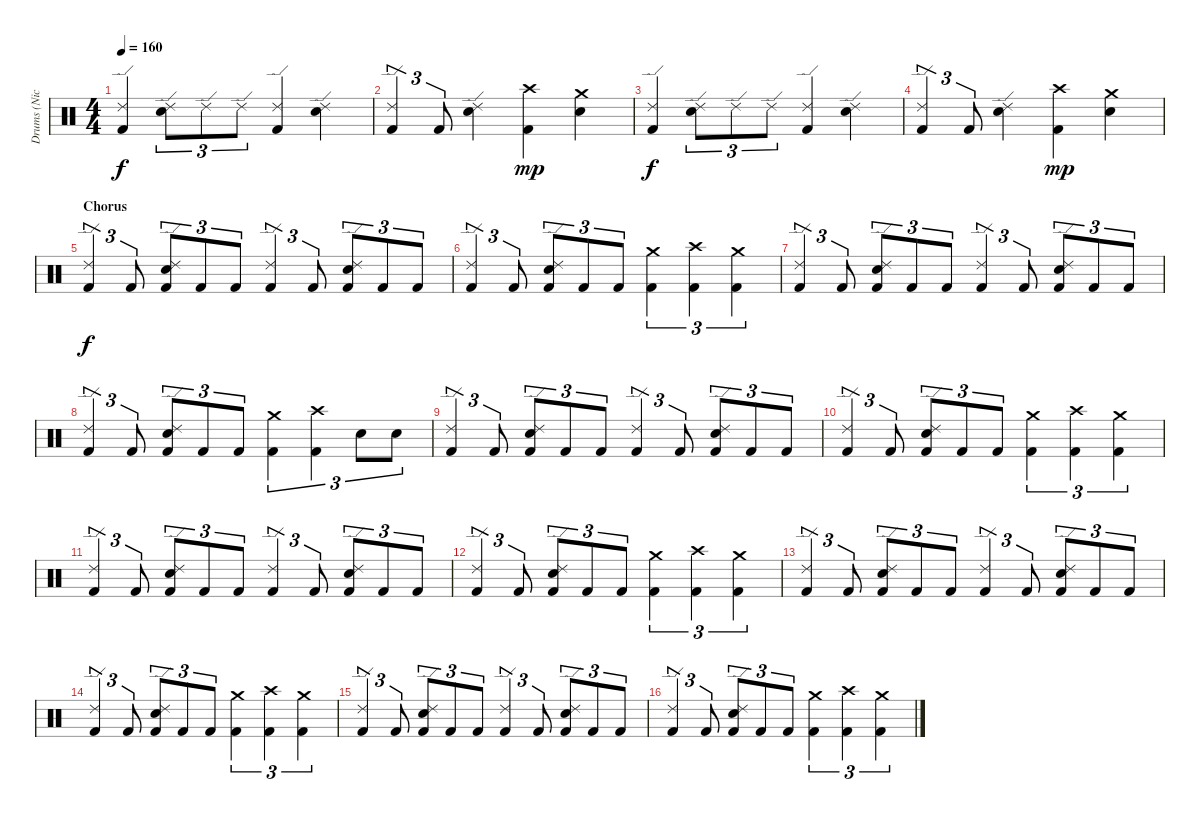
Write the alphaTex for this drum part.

\track ("Drums (Nick Menza)" "Drums (Nic") {instrument percussion}
\staff {score}
\articulation defaults
\ts (4 4)
\tempo 160
\clef neutral
\ks c
("Ride (edge) 2" "Kick (hit) 2").4{dy f} ("Ride (edge) 2" "Snare (hit) 2").8{tu (3 2)} "Ride (edge) 2".8{tu (3 2)} "Ride (edge) 2".8{tu (3 2)} ("Ride (edge) 2" "Kick (hit) 2").4 ("Ride (edge) 2" "Snare (hit) 2").4 |
("Ride (edge) 2" "Kick (hit) 2").4{tu (3 2)} "Kick (hit) 2".8{tu (3 2)} ("Ride (edge) 2" "Snare (hit) 2").4 ("Crash high (hit)" "Kick (hit) 2").4{dy mp} ("Crash medium (hit)" "Snare (hit) 2").4 |
("Ride (edge) 2" "Kick (hit) 2").4{dy f} ("Ride (edge) 2" "Snare (hit) 2").8{tu (3 2)} "Ride (edge) 2".8{tu (3 2)} "Ride (edge) 2".8{tu (3 2)} ("Ride (edge) 2" "Kick (hit) 2").4 ("Ride (edge) 2" "Snare (hit) 2").4 |
("Ride (edge) 2" "Kick (hit) 2").4{tu (3 2)} "Kick (hit) 2".8{tu (3 2)} ("Ride (edge) 2" "Snare (hit) 2").4 ("Crash high (hit)" "Kick (hit) 2").4{dy mp} ("Crash medium (hit)" "Snare (hit) 2").4 |
\section ("" "Chorus")
("Ride (edge) 2" "Kick (hit) 2").4{tu (3 2) dy f} "Kick (hit) 2".8{tu (3 2)} ("Ride (edge) 2" "Snare (hit) 2" "Kick (hit) 2").8{tu (3 2)} "Kick (hit) 2".8{tu (3 2)} "Kick (hit) 2".8{tu (3 2)} ("Ride (edge) 2" "Kick (hit) 2").4{tu (3 2)} "Kick (hit) 2".8{tu (3 2)} ("Ride (edge) 2" "Snare (hit) 2" "Kick (hit) 2").8{tu (3 2)} "Kick (hit) 2".8{tu (3 2)} "Kick (hit) 2".8{tu (3 2)} |
("Ride (edge) 2" "Kick (hit) 2").4{tu (3 2)} "Kick (hit) 2".8{tu (3 2)} ("Ride (edge) 2" "Snare (hit) 2" "Kick (hit) 2").8{tu (3 2)} "Kick (hit) 2".8{tu (3 2)} "Kick (hit) 2".8{tu (3 2)} ("Crash medium (hit)" "Kick (hit) 2").4{tu (3 2)} ("Crash high (hit)" "Kick (hit) 2").4{tu (3 2)} ("Crash medium (hit)" "Kick (hit) 2").4{tu (3 2)} |
("Ride (edge) 2" "Kick (hit) 2").4{tu (3 2)} "Kick (hit) 2".8{tu (3 2)} ("Ride (edge) 2" "Snare (hit) 2" "Kick (hit) 2").8{tu (3 2)} "Kick (hit) 2".8{tu (3 2)} "Kick (hit) 2".8{tu (3 2)} ("Ride (edge) 2" "Kick (hit) 2").4{tu (3 2)} "Kick (hit) 2".8{tu (3 2)} ("Ride (edge) 2" "Snare (hit) 2" "Kick (hit) 2").8{tu (3 2)} "Kick (hit) 2".8{tu (3 2)} "Kick (hit) 2".8{tu (3 2)} |
("Ride (edge) 2" "Kick (hit) 2").4{tu (3 2)} "Kick (hit) 2".8{tu (3 2)} ("Ride (edge) 2" "Snare (hit) 2" "Kick (hit) 2").8{tu (3 2)} "Kick (hit) 2".8{tu (3 2)} "Kick (hit) 2".8{tu (3 2)} ("Crash medium (hit)" "Kick (hit) 2").4{tu (3 2)} ("Crash high (hit)" "Kick (hit) 2").4{tu (3 2)} "Snare (hit) 2".8{tu (3 2)} "Snare (hit) 2".8{tu (3 2)} |
("Ride (edge) 2" "Kick (hit) 2").4{tu (3 2)} "Kick (hit) 2".8{tu (3 2)} ("Ride (edge) 2" "Snare (hit) 2" "Kick (hit) 2").8{tu (3 2)} "Kick (hit) 2".8{tu (3 2)} "Kick (hit) 2".8{tu (3 2)} ("Ride (edge) 2" "Kick (hit) 2").4{tu (3 2)} "Kick (hit) 2".8{tu (3 2)} ("Ride (edge) 2" "Snare (hit) 2" "Kick (hit) 2").8{tu (3 2)} "Kick (hit) 2".8{tu (3 2)} "Kick (hit) 2".8{tu (3 2)} |
("Ride (edge) 2" "Kick (hit) 2").4{tu (3 2)} "Kick (hit) 2".8{tu (3 2)} ("Ride (edge) 2" "Snare (hit) 2" "Kick (hit) 2").8{tu (3 2)} "Kick (hit) 2".8{tu (3 2)} "Kick (hit) 2".8{tu (3 2)} ("Crash medium (hit)" "Kick (hit) 2").4{tu (3 2)} ("Crash high (hit)" "Kick (hit) 2").4{tu (3 2)} ("Crash medium (hit)" "Kick (hit) 2").4{tu (3 2)} |
("Ride (edge) 2" "Kick (hit) 2").4{tu (3 2)} "Kick (hit) 2".8{tu (3 2)} ("Ride (edge) 2" "Snare (hit) 2" "Kick (hit) 2").8{tu (3 2)} "Kick (hit) 2".8{tu (3 2)} "Kick (hit) 2".8{tu (3 2)} ("Ride (edge) 2" "Kick (hit) 2").4{tu (3 2)} "Kick (hit) 2".8{tu (3 2)} ("Ride (edge) 2" "Snare (hit) 2" "Kick (hit) 2").8{tu (3 2)} "Kick (hit) 2".8{tu (3 2)} "Kick (hit) 2".8{tu (3 2)} |
("Ride (edge) 2" "Kick (hit) 2").4{tu (3 2)} "Kick (hit) 2".8{tu (3 2)} ("Ride (edge) 2" "Snare (hit) 2" "Kick (hit) 2").8{tu (3 2)} "Kick (hit) 2".8{tu (3 2)} "Kick (hit) 2".8{tu (3 2)} ("Crash medium (hit)" "Kick (hit) 2").4{tu (3 2)} ("Crash high (hit)" "Kick (hit) 2").4{tu (3 2)} ("Crash medium (hit)" "Kick (hit) 2").4{tu (3 2)} |
("Ride (edge) 2" "Kick (hit) 2").4{tu (3 2)} "Kick (hit) 2".8{tu (3 2)} ("Ride (edge) 2" "Snare (hit) 2" "Kick (hit) 2").8{tu (3 2)} "Kick (hit) 2".8{tu (3 2)} "Kick (hit) 2".8{tu (3 2)} ("Ride (edge) 2" "Kick (hit) 2").4{tu (3 2)} "Kick (hit) 2".8{tu (3 2)} ("Ride (edge) 2" "Snare (hit) 2" "Kick (hit) 2").8{tu (3 2)} "Kick (hit) 2".8{tu (3 2)} "Kick (hit) 2".8{tu (3 2)} |
("Ride (edge) 2" "Kick (hit) 2").4{tu (3 2)} "Kick (hit) 2".8{tu (3 2)} ("Ride (edge) 2" "Snare (hit) 2" "Kick (hit) 2").8{tu (3 2)} "Kick (hit) 2".8{tu (3 2)} "Kick (hit) 2".8{tu (3 2)} ("Crash medium (hit)" "Kick (hit) 2").4{tu (3 2)} ("Crash high (hit)" "Kick (hit) 2").4{tu (3 2)} ("Crash medium (hit)" "Kick (hit) 2").4{tu (3 2)} |
("Ride (edge) 2" "Kick (hit) 2").4{tu (3 2)} "Kick (hit) 2".8{tu (3 2)} ("Ride (edge) 2" "Snare (hit) 2" "Kick (hit) 2").8{tu (3 2)} "Kick (hit) 2".8{tu (3 2)} "Kick (hit) 2".8{tu (3 2)} ("Ride (edge) 2" "Kick (hit) 2").4{tu (3 2)} "Kick (hit) 2".8{tu (3 2)} ("Ride (edge) 2" "Snare (hit) 2" "Kick (hit) 2").8{tu (3 2)} "Kick (hit) 2".8{tu (3 2)} "Kick (hit) 2".8{tu (3 2)} |
("Ride (edge) 2" "Kick (hit) 2").4{tu (3 2)} "Kick (hit) 2".8{tu (3 2)} ("Ride (edge) 2" "Snare (hit) 2" "Kick (hit) 2").8{tu (3 2)} "Kick (hit) 2".8{tu (3 2)} "Kick (hit) 2".8{tu (3 2)} ("Crash medium (hit)" "Kick (hit) 2").4{tu (3 2)} ("Crash high (hit)" "Kick (hit) 2").4{tu (3 2)} ("Crash medium (hit)" "Kick (hit) 2").4{tu (3 2)}
